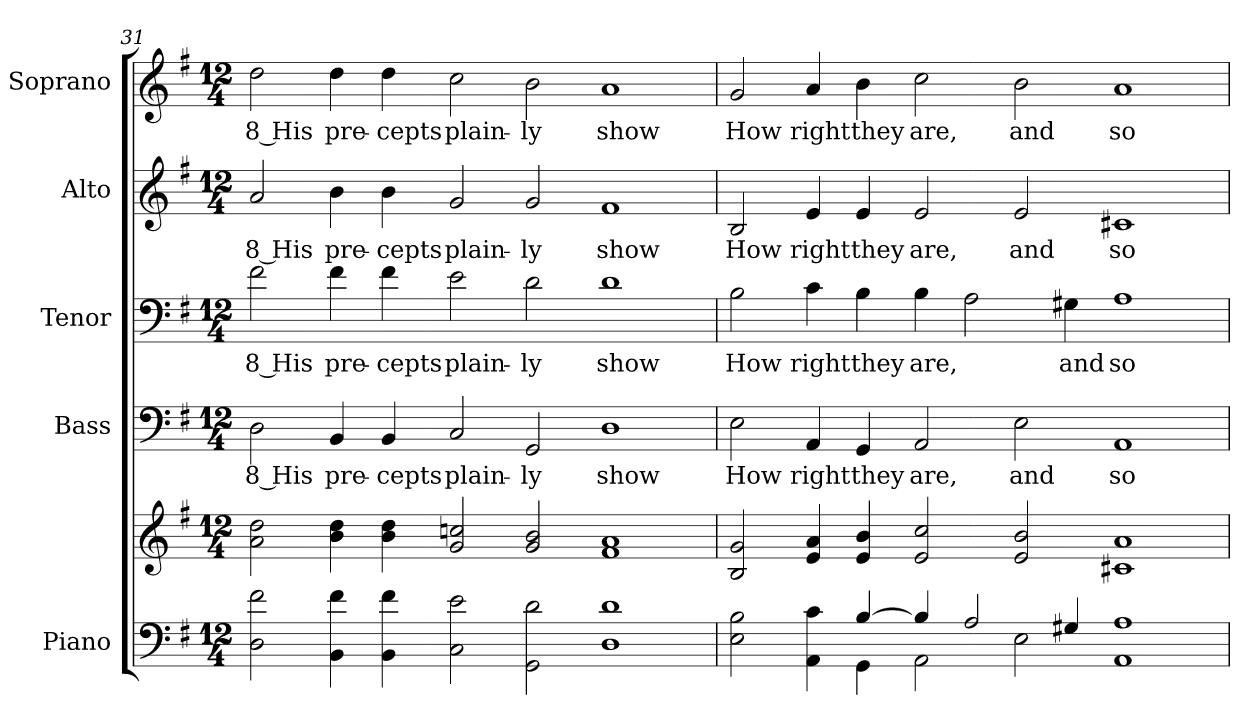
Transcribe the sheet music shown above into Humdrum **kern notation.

**kern	**kern	**kern	**text	**kern	**text	**kern	**text	**kern	**text
*part5	*part5	*part4	*part4	*part3	*part3	*part2	*part2	*part1	*part1
*staff6	*staff5	*staff4	*staff4	*staff3	*staff3	*staff2	*staff2	*staff1	*staff1
*I"Piano	*	*I"Bass	*	*I"Tenor	*	*I"Alto	*	*I"Soprano	*
*I'Pno.	*	*I'B.	*	*I'T.	*	*I'A.	*	*I'S.	*
!!LO:PB:g=z
*clefF4	*clefG2	*clefF4	*	*clefF4	*	*clefG2	*	*clefG2	*
*k[f#]	*k[f#]	*k[f#]	*	*k[f#]	*	*k[f#]	*	*k[f#]	*
*G:	*G:	*G:	*	*G:	*	*G:	*	*G:	*
*M12/4	*M12/4	*M12/4	*	*M12/4	*	*M12/4	*	*M12/4	*
=31	=31	=31	=31	=31	=31	=31	=31	=31	=31
!	!	!	!LO:LY:b:color=#000000	!	!	!	!	!	!
!	!	!	!	!	!LO:LY:b:color=#000000	!	!	!	!
!	!	!	!	!	!	!	!LO:LY:b:color=#000000	!	!
!	!	!	!	!	!	!	!	!	!LO:LY:b:color=#000000
2Di\ 2f#i	2ai\ 2ddi	2Di\	8 His	2f#i\	8 His	2ai/	8 His	2ddi\	8 His
!	!	!	!LO:LY:b:color=#000000	!	!	!	!	!	!
!	!	!	!	!	!LO:LY:b:color=#000000	!	!	!	!
!	!	!	!	!	!	!	!LO:LY:b:color=#000000	!	!
!	!	!	!	!	!	!	!	!	!LO:LY:b:color=#000000
4BBi\ 4f#i	4bi\ 4ddi	4BBi/	pre-	4f#i\	pre-	4bi\	pre-	4ddi\	pre-
!	!	!	!LO:LY:b:color=#000000	!	!	!	!	!	!
!	!	!	!	!	!LO:LY:b:color=#000000	!	!	!	!
!	!	!	!	!	!	!	!LO:LY:b:color=#000000	!	!
!	!	!	!	!	!	!	!	!	!LO:LY:b:color=#000000
4BBi\ 4f#i	4bi\ 4ddi	4BBi/	-cepts	4f#i\	-cepts	4bi\	-cepts	4ddi\	-cepts
!	!	!	!LO:LY:b:color=#000000	!	!	!	!	!	!
!	!	!	!	!	!LO:LY:b:color=#000000	!	!	!	!
!	!	!	!	!	!	!	!LO:LY:b:color=#000000	!	!
!	!	!	!	!	!	!	!	!	!LO:LY:b:color=#000000
2Ci\ 2ei	2gi/ 2ccni	2Ci/	plain-	2ei\	plain-	2gi/	plain-	2cci\	plain-
!	!	!	!LO:LY:b:color=#000000	!	!	!	!	!	!
!	!	!	!	!	!LO:LY:b:color=#000000	!	!	!	!
!	!	!	!	!	!	!	!LO:LY:b:color=#000000	!	!
!	!	!	!	!	!	!	!	!	!LO:LY:b:color=#000000
2GGi\ 2di	2gi/ 2bi	2GGi/	-ly	2di\	-ly	2gi/	-ly	2bi\	-ly
!	!	!	!LO:LY:b:color=#000000	!	!	!	!	!	!
!	!	!	!	!	!LO:LY:b:color=#000000	!	!	!	!
!	!	!	!	!	!	!	!LO:LY:b:color=#000000	!	!
!	!	!	!	!	!	!	!	!	!LO:LY:b:color=#000000
1Di 1di	1f#i 1ai	1Di	show	1di	show	1f#i	show	1ai	show
=32	=32	=32	=32	=32	=32	=32	=32	=32	=32
*^	*	*	*	*	*	*	*	*	*
!	!	!	!	!LO:LY:b:color=#000000	!	!	!	!	!	!
!	!	!	!	!	!	!LO:LY:b:color=#000000	!	!	!	!
!	!	!	!	!	!	!	!	!LO:LY:b:color=#000000	!	!
!	!	!	!	!	!	!	!	!	!	!LO:LY:b:color=#000000
2Ei\ 2Bi	2ryy	2Bi/ 2gi	2Ei\	How	2Bi\	How	2Bi/	How	2gi/	How
!	!	!	!	!LO:LY:b:color=#000000	!	!	!	!	!	!
!	!	!	!	!	!	!LO:LY:b:color=#000000	!	!	!	!
!	!	!	!	!	!	!	!	!LO:LY:b:color=#000000	!	!
!	!	!	!	!	!	!	!	!	!	!LO:LY:b:color=#000000
4AAi\ 4ci	4ryy	4ei/ 4ai	4AAi/	right	4ci\	right	4ei/	right	4ai/	right
!	!	!	!	!LO:LY:b:color=#000000	!	!	!	!	!	!
!	!	!	!	!	!	!LO:LY:b:color=#000000	!	!	!	!
!	!	!	!	!	!	!	!	!LO:LY:b:color=#000000	!	!
!	!	!	!	!	!	!	!	!	!	!LO:LY:b:color=#000000
[>4Bi/	4GGi\	4ei/ 4bi	4GGi/	they	4Bi\	they	4ei/	they	4bi\	they
!	!	!	!	!LO:LY:b:color=#000000	!	!	!	!	!	!
!	!	!	!	!	!	!LO:LY:b:color=#000000	!	!	!	!
!	!	!	!	!	!	!	!	!LO:LY:b:color=#000000	!	!
!	!	!	!	!	!	!	!	!	!	!LO:LY:b:color=#000000
4Bi/]	2AAi\	2ei/ 2cci	2AAi/	are,	4Bi\	are,	2ei/	are,	2cci\	are,
2Ai/	.	.	.	.	2Ai\	.	.	.	.	.
!	!	!	!	!LO:LY:b:color=#000000	!	!	!	!	!	!
!	!	!	!	!	!	!	!	!LO:LY:b:color=#000000	!	!
!	!	!	!	!	!	!	!	!	!	!LO:LY:b:color=#000000
.	2Ei\	2ei/ 2bi	2Ei\	and	.	.	2ei/	and	2bi\	and
!	!	!	!	!	!	!LO:LY:b:color=#000000	!	!	!	!
4G#Xi/	.	.	.	.	4G#Xi\	and	.	.	.	.
!	!	!	!	!LO:LY:b:color=#000000	!	!	!	!	!	!
!	!	!	!	!	!	!LO:LY:b:color=#000000	!	!	!	!
!	!	!	!	!	!	!	!	!LO:LY:b:color=#000000	!	!
!	!	!	!	!	!	!	!	!	!	!LO:LY:b:color=#000000
1AAi 1Ai	1ryy	1c#Xi 1ai	1AAi	so	1Ai	so	1c#Xi	so	1ai	so
*v	*v	*	*	*	*	*	*	*	*	*
=	=	=	=	=	=	=	=	=	=
*-	*-	*-	*-	*-	*-	*-	*-	*-	*-
